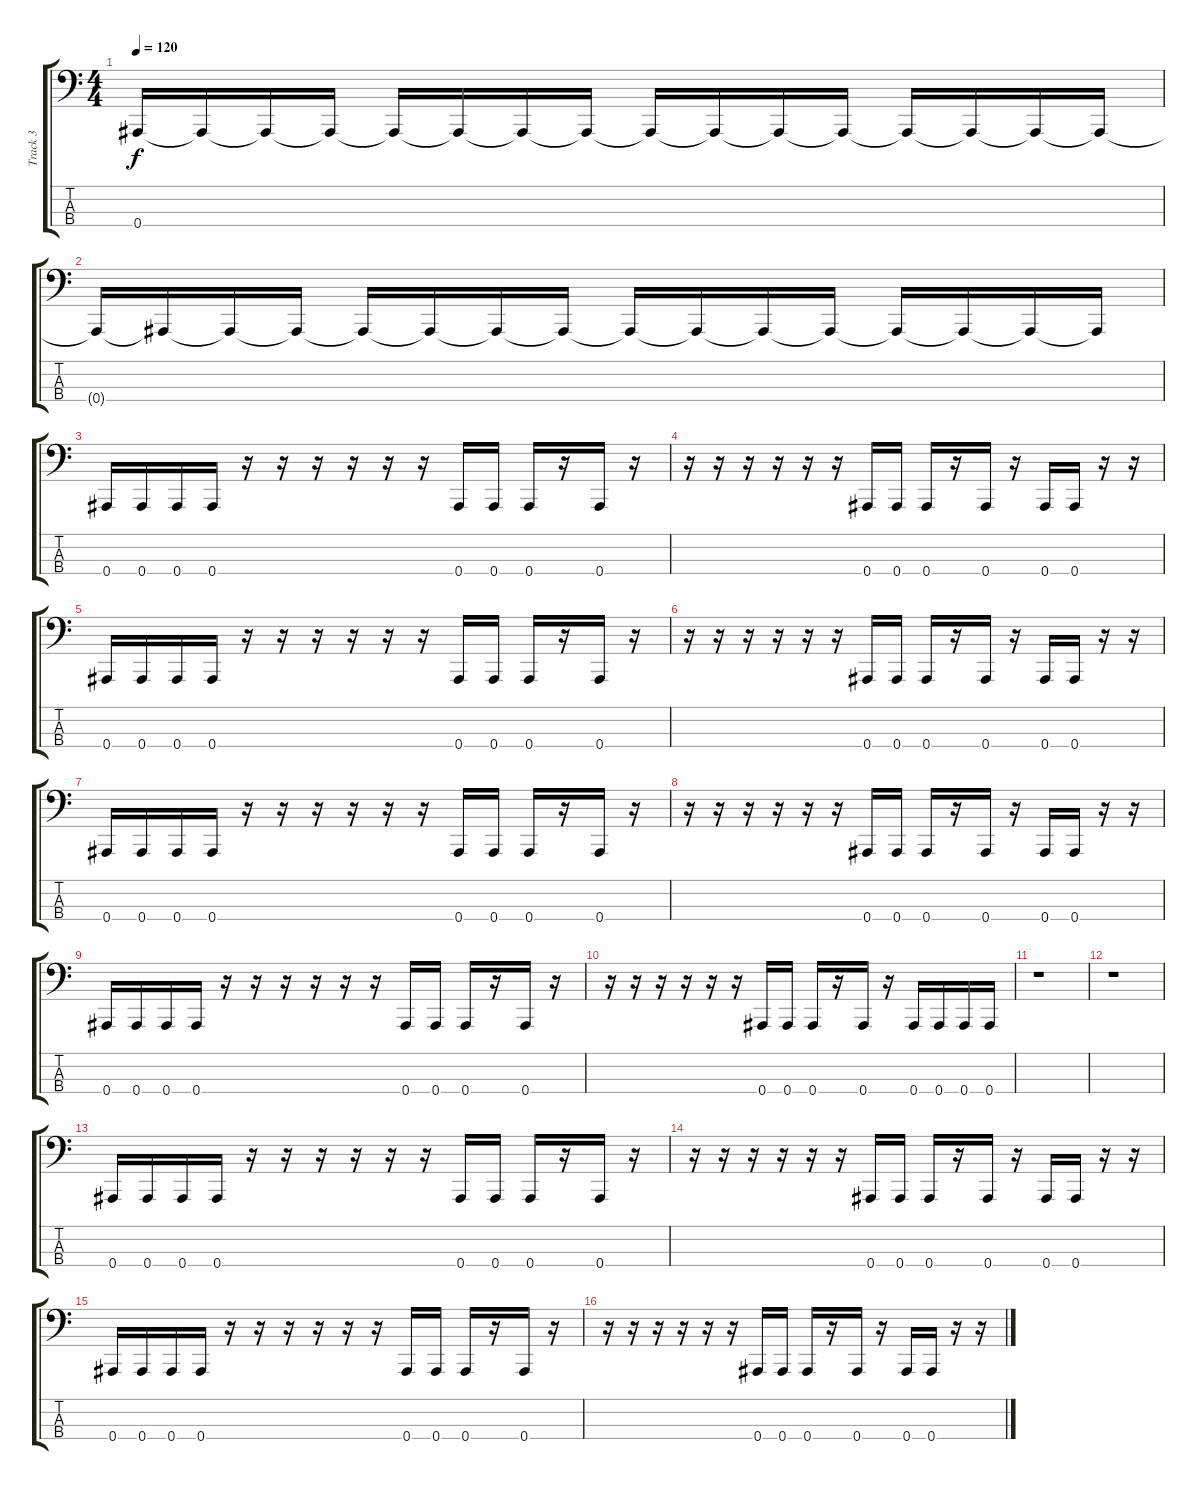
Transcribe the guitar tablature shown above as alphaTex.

\track ("Track 3" "Track 3") {instrument electricbasspick}
\staff {score tabs}
\tuning (Eb2 Bb1 F1 Bb0) {hide}
\ts (4 4)
\tempo 120
\clef f4
\ks c
0.4.16{dy f} 0.4{t}.16 0.4{t}.16 0.4{t}.16 0.4{t}.16 0.4{t}.16 0.4{t}.16 0.4{t}.16 0.4{t}.16 0.4{t}.16 0.4{t}.16 0.4{t}.16 0.4{t}.16 0.4{t}.16 0.4{t}.16 0.4{t}.16 |
0.4{t}.16 0.4{t}.16 0.4{t}.16 0.4{t}.16 0.4{t}.16 0.4{t}.16 0.4{t}.16 0.4{t}.16 0.4{t}.16 0.4{t}.16 0.4{t}.16 0.4{t}.16 0.4{t}.16 0.4{t}.16 0.4{t}.16 0.4{t}.16 |
0.4.16 0.4.16 0.4.16 0.4.16 r.16 r.16 r.16 r.16 r.16 r.16 0.4.16 0.4.16 0.4.16 r.16 0.4.16 r.16 |
r.16 r.16 r.16 r.16 r.16 r.16 0.4.16 0.4.16 0.4.16 r.16 0.4.16 r.16 0.4.16 0.4.16 r.16 r.16 |
0.4.16 0.4.16 0.4.16 0.4.16 r.16 r.16 r.16 r.16 r.16 r.16 0.4.16 0.4.16 0.4.16 r.16 0.4.16 r.16 |
r.16 r.16 r.16 r.16 r.16 r.16 0.4.16 0.4.16 0.4.16 r.16 0.4.16 r.16 0.4.16 0.4.16 r.16 r.16 |
0.4.16 0.4.16 0.4.16 0.4.16 r.16 r.16 r.16 r.16 r.16 r.16 0.4.16 0.4.16 0.4.16 r.16 0.4.16 r.16 |
r.16 r.16 r.16 r.16 r.16 r.16 0.4.16 0.4.16 0.4.16 r.16 0.4.16 r.16 0.4.16 0.4.16 r.16 r.16 |
0.4.16 0.4.16 0.4.16 0.4.16 r.16 r.16 r.16 r.16 r.16 r.16 0.4.16 0.4.16 0.4.16 r.16 0.4.16 r.16 |
r.16 r.16 r.16 r.16 r.16 r.16 0.4.16 0.4.16 0.4.16 r.16 0.4.16 r.16 0.4.16 0.4.16 0.4.16 0.4.16 |
r.1 |
r.1 |
0.4.16 0.4.16 0.4.16 0.4.16 r.16 r.16 r.16 r.16 r.16 r.16 0.4.16 0.4.16 0.4.16 r.16 0.4.16 r.16 |
r.16 r.16 r.16 r.16 r.16 r.16 0.4.16 0.4.16 0.4.16 r.16 0.4.16 r.16 0.4.16 0.4.16 r.16 r.16 |
0.4.16 0.4.16 0.4.16 0.4.16 r.16 r.16 r.16 r.16 r.16 r.16 0.4.16 0.4.16 0.4.16 r.16 0.4.16 r.16 |
r.16 r.16 r.16 r.16 r.16 r.16 0.4.16 0.4.16 0.4.16 r.16 0.4.16 r.16 0.4.16 0.4.16 r.16 r.16
